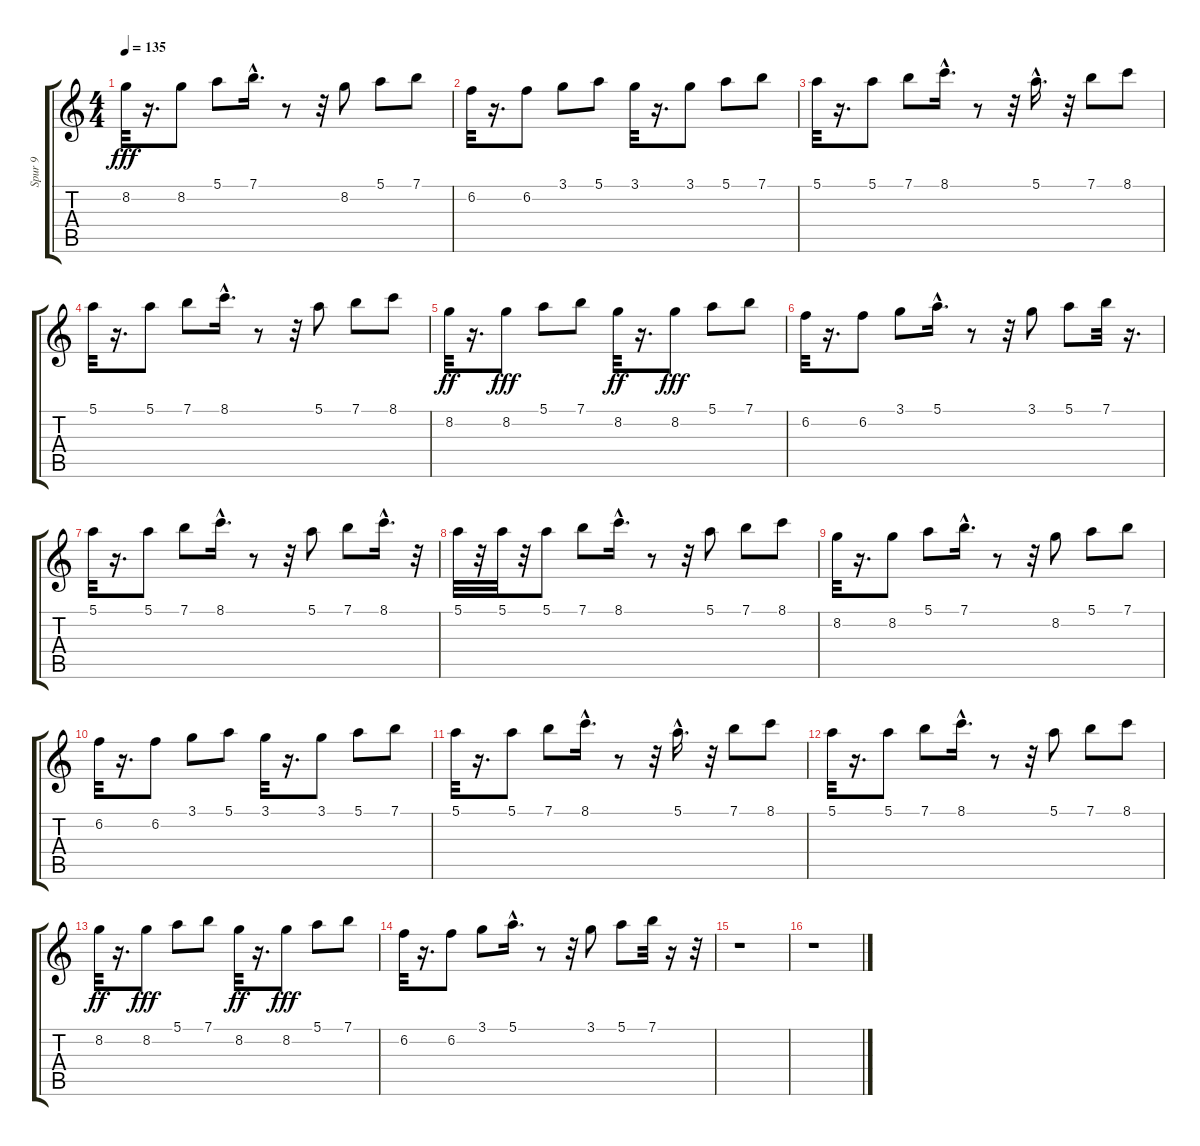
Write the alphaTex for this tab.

\track ("Spur 9" "Spur 9") {instrument synthbass1}
\staff {score tabs}
\tuning (E4 B3 G3 D3 A2 E2) {hide}
\ts (4 4)
\tempo 135
\clef g2
\ks c
8.2.32{dy fff} r.16{d} 8.2.8 5.1.8 7.1{hac}.16{d} r.8 r.32 8.2.8 5.1.8 7.1.8 |
6.2.32 r.16{d} 6.2.8 3.1.8 5.1.8 3.1.32 r.16{d} 3.1.8 5.1.8 7.1.8 |
5.1.32 r.16{d} 5.1.8 7.1.8 8.1{hac}.16{d} r.8 r.32 5.1{hac}.16{d} r.32 7.1.8 8.1.8 |
5.1.32 r.16{d} 5.1.8 7.1.8 8.1{hac}.16{d} r.8 r.32 5.1.8 7.1.8 8.1.8 |
8.2.32{dy ff} r.16{d} 8.2.8{dy fff} 5.1.8 7.1.8 8.2.32{dy ff} r.16{d} 8.2.8{dy fff} 5.1.8 7.1.8 |
6.2.32 r.16{d} 6.2.8 3.1.8 5.1{hac}.16{d} r.8 r.32 3.1.8 5.1.8 7.1.32 r.16{d} |
5.1.32 r.16{d} 5.1.8 7.1.8 8.1{hac}.16{d} r.8 r.32 5.1.8 7.1.8 8.1{hac}.16{d} r.32 |
5.1.32 r.32 5.1.32 r.32 5.1.8 7.1.8 8.1{hac}.16{d} r.8 r.32 5.1.8 7.1.8 8.1.8 |
8.2.32 r.16{d} 8.2.8 5.1.8 7.1{hac}.16{d} r.8 r.32 8.2.8 5.1.8 7.1.8 |
6.2.32 r.16{d} 6.2.8 3.1.8 5.1.8 3.1.32 r.16{d} 3.1.8 5.1.8 7.1.8 |
5.1.32 r.16{d} 5.1.8 7.1.8 8.1{hac}.16{d} r.8 r.32 5.1{hac}.16{d} r.32 7.1.8 8.1.8 |
5.1.32 r.16{d} 5.1.8 7.1.8 8.1{hac}.16{d} r.8 r.32 5.1.8 7.1.8 8.1.8 |
8.2.32{dy ff} r.16{d} 8.2.8{dy fff} 5.1.8 7.1.8 8.2.32{dy ff} r.16{d} 8.2.8{dy fff} 5.1.8 7.1.8 |
6.2.32 r.16{d} 6.2.8 3.1.8 5.1{hac}.16{d} r.8 r.32 3.1.8 5.1.8 7.1.32 r.16 r.32 |
r.1 |
r.1
